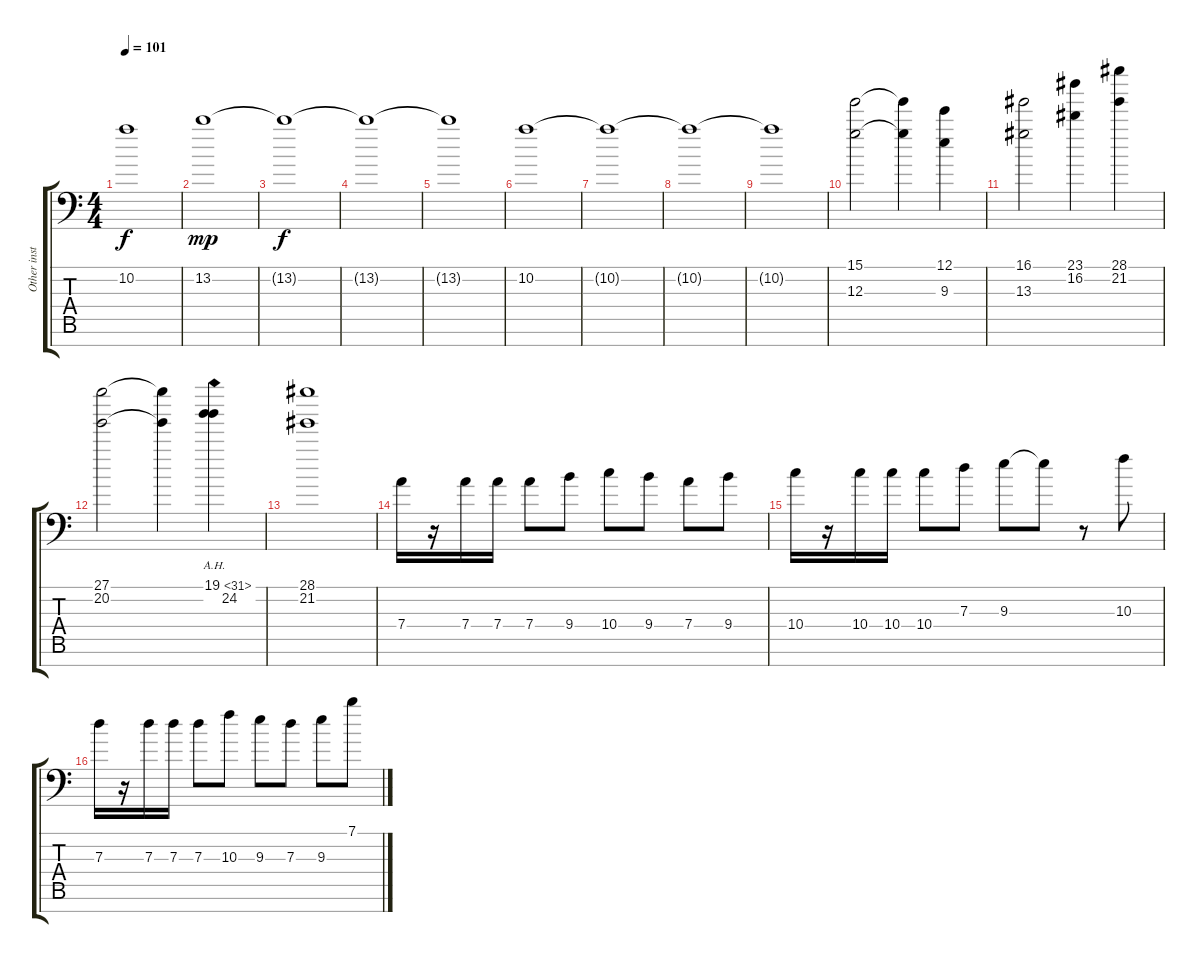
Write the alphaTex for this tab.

\track ("Other instruments" "Other inst") {instrument acousticguitarnylon}
\staff {score tabs}
\tuning (E4 B3 G3 D3 A2 E2 G1) {hide}
\ts (4 4)
\tempo 101
\clef f4
\ks c
10.2{t}.1{dy f} |
13.2.1{dy mp volume 11} |
13.2{t}.1{dy f} |
13.2{t}.1 |
13.2{t}.1 |
10.2.1{volume 10 balance 2 instrument stringensemble2} |
10.2{t}.1 |
10.2{t}.1 |
10.2{t}.1{volume 10} |
(15.1 12.3).2{volume 10 balance 2 instrument stringensemble2} (15.1{t} 12.3{t}).4 (12.1 9.3).4 |
(16.1 13.3).2 (23.1 16.2).4 (28.1 21.2).4 |
(27.1 20.2).2 (27.1{t} 20.2{t}).4 (19.1{ah 12} 24.2).4 |
(28.1 21.2).1 |
7.4.16{volume 10 balance 1 instrument violin} r.16 7.4.16 7.4.16 7.4.8 9.4.8 10.4.8 9.4.8 7.4.8 9.4.8 |
10.4.16 r.16 10.4.16 10.4.16 10.4.8 7.3.8 9.3.8 9.3{t}.8 r.8 10.3.8 |
7.3.16 r.16 7.3.16 7.3.16 7.3.8 10.3.8 9.3.8 7.3.8 9.3.8 7.1.8
